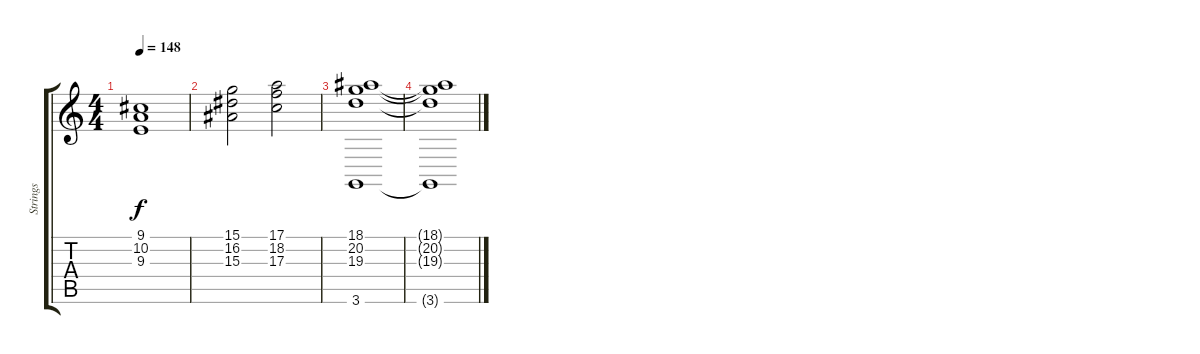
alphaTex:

\track ("Strings" "Strings") {instrument stringensemble1}
\staff {score tabs}
\tuning (E4 B3 G3 D3 A2 E2) {hide}
\ts (4 4)
\tempo 148
\clef g2
\ks c
(9.1 10.2 9.3).1{dy f} |
(15.1 16.2 15.3).2 (17.1 18.2 17.3).2 |
(18.1 20.2 19.3 3.6).1 |
(18.1{t} 20.2{t} 19.3{t} 3.6{t}).1
